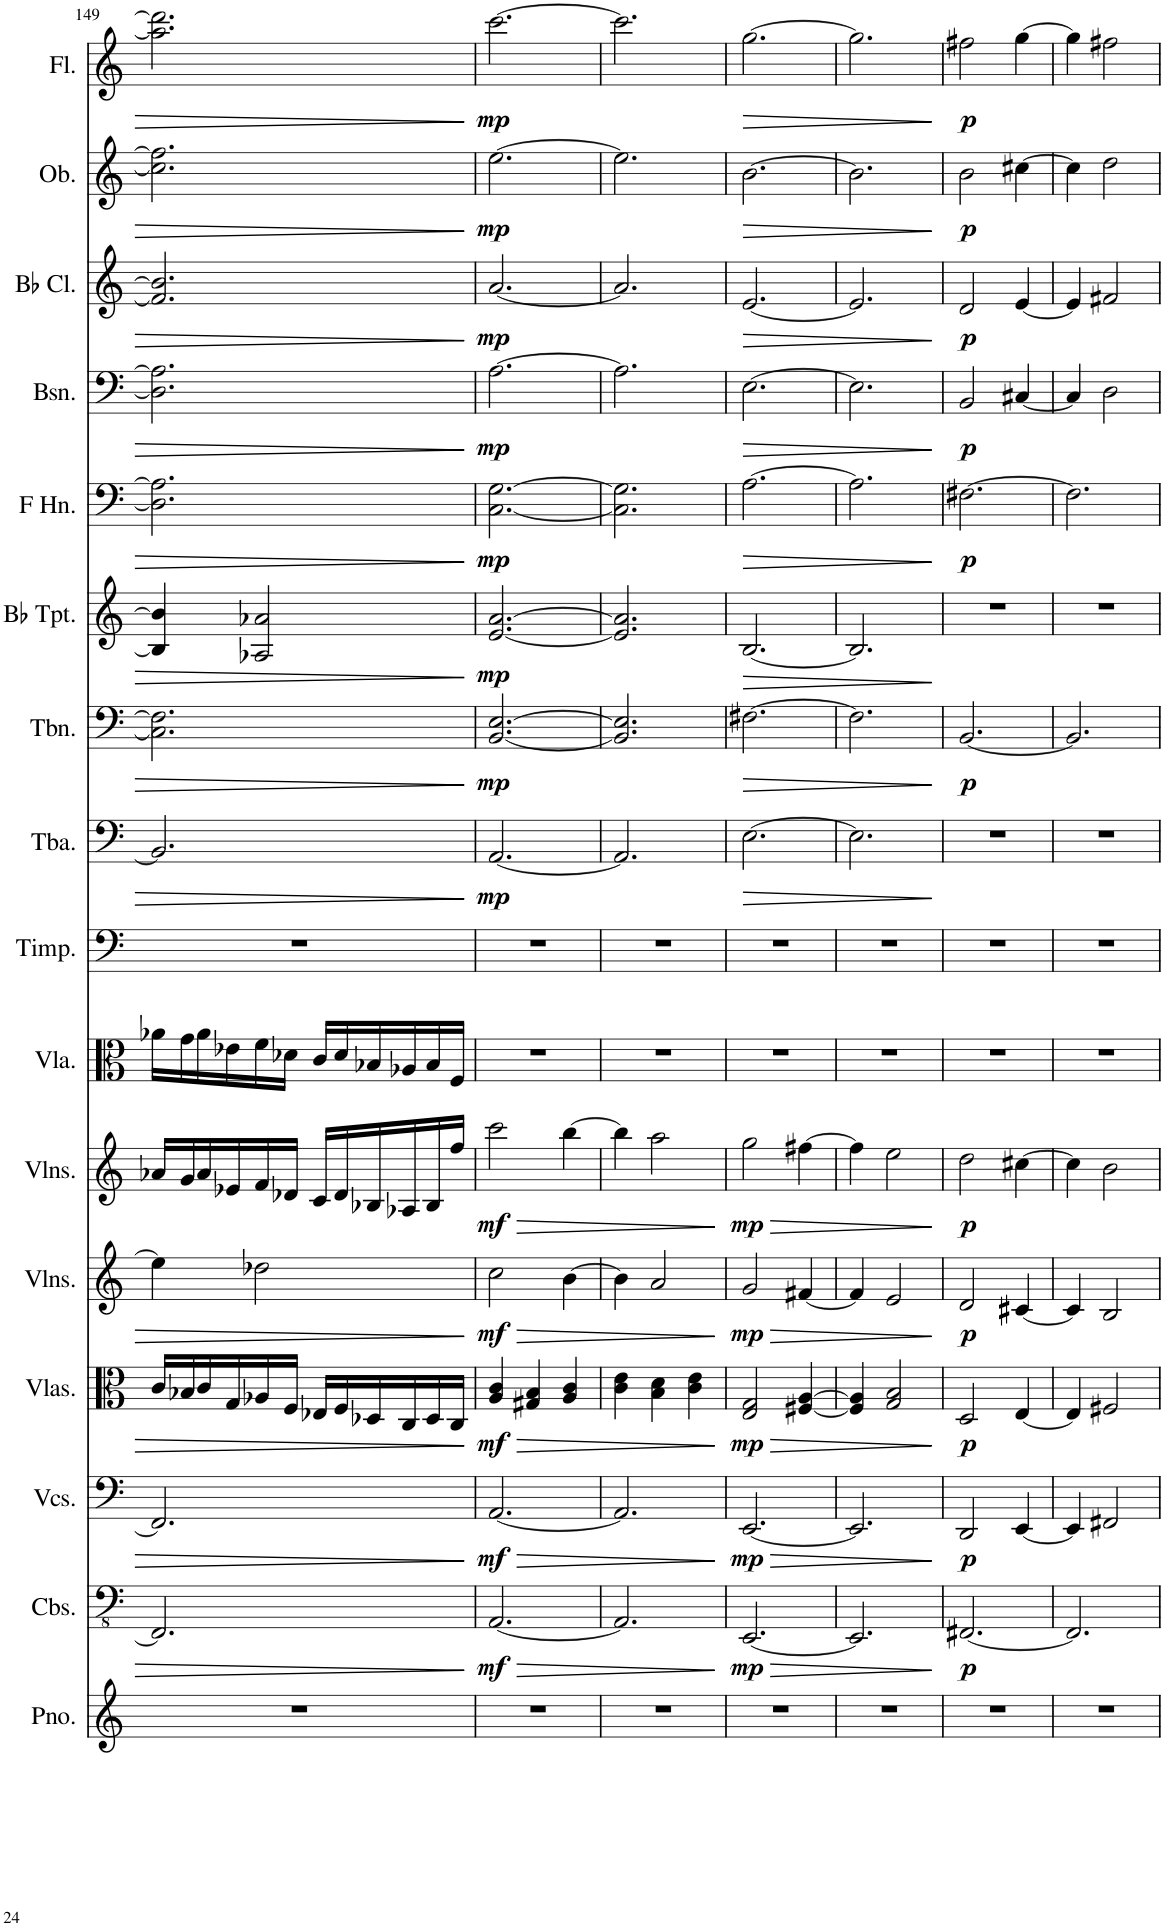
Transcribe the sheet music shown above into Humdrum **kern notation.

**kern	**kern	**dynam	**kern	**dynam	**kern	**dynam	**kern	**dynam	**kern	**dynam	**kern	**kern	**kern	**dynam	**kern	**dynam	**kern	**dynam	**kern	**dynam	**kern	**dynam	**kern	**dynam	**kern	**dynam	**kern	**dynam
*part16	*part15	*part15	*part14	*part14	*part13	*part13	*part12	*part12	*part11	*part11	*part10	*part9	*part8	*part8	*part7	*part7	*part6	*part6	*part5	*part5	*part4	*part4	*part3	*part3	*part2	*part2	*part1	*part1
*staff16	*staff15	*staff15	*staff14	*staff14	*staff13	*staff13	*staff12	*staff12	*staff11	*staff11	*staff10	*staff9	*staff8	*staff8	*staff7	*staff7	*staff6	*staff6	*staff5	*staff5	*staff4	*staff4	*staff3	*staff3	*staff2	*staff2	*staff1	*staff1
*I"Piano	*I"Contrabasses	*	*I"Violoncellos	*	*I"Violas	*	*I"Violins	*	*I"Violins	*	*I"Viola	*I"Timpani	*I"Tuba	*	*I"Trombone	*	*I"Bb Trumpet	*	*I"Horn in F	*	*I"Bassoon	*	*I"Bb Clarinet	*	*I"Oboe	*	*I"Flute	*
*I'Pno.	*I'Cbs.	*	*I'Vcs.	*	*I'Vlas.	*	*I'Vlns.	*	*I'Vlns.	*	*I'Vla.	*I'Timp.	*I'Tba.	*	*I'Tbn.	*	*I'Bb Tpt.	*	*	*	*I'Bsn.	*	*I'Bb Cl.	*	*I'Ob.	*	*I'Fl.	*
!!LO:PB:g=z
*clefG2	*clefFv4	*	*clefF4	*	*clefC3	*	*clefG2	*	*clefG2	*	*clefG2	*clefF4	*clefF4	*	*clefF4	*	*clefG2	*	*clefF4	*	*clefF4	*	*clefG2	*	*clefG2	*	*clefG2	*
*	*	*	*	*	*	*	*	*	*	*	*	*	*	*	*	*	*ITrd1c2	*	*ITrd4c7	*	*	*	*ITrd1c2	*	*	*	*	*
*k[]	*k[]	*	*k[]	*	*k[]	*	*k[]	*	*k[]	*	*k[]	*k[]	*k[]	*	*k[]	*	*k[]	*	*k[]	*	*k[]	*	*k[]	*	*k[]	*	*k[]	*
*M6/8	*M6/8	*	*M6/8	*	*M6/8	*	*M6/8	*	*M6/8	*	*M6/8	*M6/8	*M6/8	*	*M6/8	*	*M6/8	*	*M6/8	*	*M6/8	*	*M6/8	*	*M6/8	*	*M6/8	*
=149	=149	=149	=149	=149	=149	=149	=149	=149	=149	=149	=149	=149	=149	=149	=149	=149	=149	=149	=149	=149	=149	=149	=149	=149	=149	=149	=149	=149
2.r	2.FFF/]	.	2.FF/]	.	16c/LL	.	4ee-\]	.	16a-X/LL	.	16a-X\LL	2.r	2.BB-/]	.	2.C\] 2.F\]	.	4B-/] 4b-/]	.	2.D-\] 2.A-\]	.	2.D-\] 2.A-\]	.	2.f/] 2.b-/]	.	2.cc\] 2.ff\]	.	2.aa-\] 2.ddd-\]	.
.	.	.	.	.	16B-X/	.	.	.	16g/	.	16g\	.	.	.	.	.	.	.	.	.	.	.	.	.	.	.	.	.
.	.	.	.	.	16c/	.	.	.	16a-/	.	16a-\	.	.	.	.	.	.	.	.	.	.	.	.	.	.	.	.	.
.	.	.	.	.	16G/	.	.	.	16e-X/	.	16e-X\	.	.	.	.	.	.	.	.	.	.	.	.	.	.	.	.	.
.	.	.	.	.	16A-X/	.	2dd-X\	.	16f/	.	16f\	.	.	.	.	.	2A-X/ 2a-X/	.	.	.	.	.	.	.	.	.	.	.
.	.	.	.	.	16F/JJ	.	.	.	16d-X/JJ	.	16d-X\JJ	.	.	.	.	.	.	.	.	.	.	.	.	.	.	.	.	.
.	.	.	.	.	16E-X/LL	.	.	.	16c/LL	.	16c/LL	.	.	.	.	.	.	.	.	.	.	.	.	.	.	.	.	.
.	.	.	.	.	16F/	.	.	.	16d-/	.	16d-/	.	.	.	.	.	.	.	.	.	.	.	.	.	.	.	.	.
.	.	.	.	.	16D-X/	.	.	.	16B-X/	.	16B-X/	.	.	.	.	.	.	.	.	.	.	.	.	.	.	.	.	.
.	.	.	.	.	16C/	.	.	.	16A-X/	.	16A-X/	.	.	.	.	.	.	.	.	.	.	.	.	.	.	.	.	.
.	.	.	.	.	16D-/	.	.	.	16B-/	.	16B-/	.	.	.	.	.	.	.	.	.	.	.	.	.	.	.	.	.
.	.	.	.	.	16C/JJ	.	.	.	16ff/JJ	.	16F/JJ	.	.	.	.	.	.	.	.	.	.	.	.	.	.	.	.	.
=150	=150	=150	=150	=150	=150	=150	=150	=150	=150	=150	=150	=150	=150	=150	=150	=150	=150	=150	=150	=150	=150	=150	=150	=150	=150	=150	=150	=150
!	!	!LO:HP:b	!	!LO:HP:b	!	!LO:HP:b	!	!LO:HP:b	!	!LO:HP:b	!	!	!	!	!	!	!	!	!	!	!	!	!	!	!	!	!	!
!	!	!LO:DY:n=1:b	!	!LO:DY:n=1:b	!	!LO:DY:n=1:b	!	!LO:DY:n=1:b	!	!LO:DY:n=1:b	!	!	!	!LO:DY:b	!	!LO:DY:b	!	!LO:DY:b	!	!LO:DY:b	!	!LO:DY:b	!	!LO:DY:b	!	!LO:DY:b	!	!LO:DY:b
2.r	[2.AAA/	> mf	[2.AA/	> mf	4A/ 4c/	> mf	2cc\	> mf	2ccc\	> mf	2.r	2.r	[2.AA/	mp	[2.BB/ [2.E/	mp	[2.e/ [2.a/	mp	[2.C\ [2.G\	mp	[2.A\	mp	[2.a/	mp	[2.ee\	mp	[2.ccc\	mp
.	.	.	.	.	4G#X/ 4B/	.	.	.	.	.	.	.	.	.	.	.	.	.	.	.	.	.	.	.	.	.	.	.
.	.	.	.	.	4A/ 4c/	.	[4b\	.	[4bb\	.	.	.	.	.	.	.	.	.	.	.	.	.	.	.	.	.	.	.
=151	=151	=151	=151	=151	=151	=151	=151	=151	=151	=151	=151	=151	=151	=151	=151	=151	=151	=151	=151	=151	=151	=151	=151	=151	=151	=151	=151	=151
2.r	2.AAA/]	.	2.AA/]	.	4c\ 4e\	.	4b\]	.	4bb\]	.	2.r	2.r	2.AA/]	.	2.BB/] 2.E/]	.	2.e/] 2.a/]	.	2.C\] 2.G\]	.	2.A\]	.	2.a/]	.	2.ee\]	.	2.ccc\]	.
.	.	.	.	.	4B\ 4d\	.	2a/	.	2aa\	.	.	.	.	.	.	.	.	.	.	.	.	.	.	.	.	.	.	.
.	.	.	.	.	4c\ 4e\	.	.	.	.	.	.	.	.	.	.	.	.	.	.	.	.	.	.	.	.	.	.	.
.	.	]	.	]	.	]	.	]	.	]	.	.	.	.	.	.	.	.	.	.	.	.	.	.	.	.	.	.
=152	=152	=152	=152	=152	=152	=152	=152	=152	=152	=152	=152	=152	=152	=152	=152	=152	=152	=152	=152	=152	=152	=152	=152	=152	=152	=152	=152	=152
!	!	!LO:HP:b	!	!LO:HP:b	!	!LO:HP:b	!	!LO:HP:b	!	!LO:HP:b	!	!	!	!LO:HP:b	!	!LO:HP:b	!	!LO:HP:b	!	!LO:HP:b	!	!LO:HP:b	!	!LO:HP:b	!	!LO:HP:b	!	!LO:HP:b
!	!	!LO:DY:n=1:b	!	!LO:DY:n=1:b	!	!LO:DY:n=1:b	!	!LO:DY:n=1:b	!	!LO:DY:n=1:b	!	!	!	!	!	!	!	!	!	!	!	!	!	!	!	!	!	!
2.r	[2.EEE/	> mp	[2.EE/	> mp	2E/ 2G/	> mp	2g/	> mp	2gg\	> mp	2.r	2.r	[2.E\	>	[2.F#X\	>	[2.B/	>	[2.A\	>	[2.E\	>	[2.e/	>	[2.b\	>	[2.gg\	>
.	.	.	.	.	[4F#X/ [4A/	.	[4f#X/	.	[4ff#X\	.	.	.	.	.	.	.	.	.	.	.	.	.	.	.	.	.	.	.
=153	=153	=153	=153	=153	=153	=153	=153	=153	=153	=153	=153	=153	=153	=153	=153	=153	=153	=153	=153	=153	=153	=153	=153	=153	=153	=153	=153	=153
2.r	2.EEE/]	.	2.EE/]	.	4F#/] 4A/]	.	4f#/]	.	4ff#\]	.	2.r	2.r	2.E\]	.	2.F#\]	.	2.B/]	.	2.A\]	.	2.E\]	.	2.e/]	.	2.b\]	.	2.gg\]	.
.	.	.	.	.	2G/ 2B/	.	2e/	.	2ee\	.	.	.	.	.	.	.	.	.	.	.	.	.	.	.	.	.	.	.
.	.	]	.	]	.	]	.	]	.	]	.	.	.	]	.	]	.	]	.	]	.	]	.	]	.	]	.	]
=154	=154	=154	=154	=154	=154	=154	=154	=154	=154	=154	=154	=154	=154	=154	=154	=154	=154	=154	=154	=154	=154	=154	=154	=154	=154	=154	=154	=154
!	!	!LO:DY:b	!	!LO:DY:b	!	!LO:DY:b	!	!LO:DY:b	!	!LO:DY:b	!	!	!	!	!	!LO:DY:b	!	!	!	!LO:DY:b	!	!LO:DY:b	!	!LO:DY:b	!	!LO:DY:b	!	!LO:DY:b
2.r	[2.FFF#X/	p	2DD/	p	2D/	p	2d/	p	2dd\	p	2.r	2.r	2.r	.	[2.BB/	p	2.r	.	[2.F#X\	p	2BB/	p	2d/	p	2b\	p	2ff#X\	p
.	.	.	[4EE/	.	[4E/	.	[4c#X/	.	[4cc#X\	.	.	.	.	.	.	.	.	.	.	.	[4C#X/	.	[4e/	.	[4cc#X\	.	[4gg\	.
=155	=155	=155	=155	=155	=155	=155	=155	=155	=155	=155	=155	=155	=155	=155	=155	=155	=155	=155	=155	=155	=155	=155	=155	=155	=155	=155	=155	=155
2.r	2.FFF#/]	.	4EE/]	.	4E/]	.	4c#/]	.	4cc#\]	.	2.r	2.r	2.r	.	2.BB/]	.	2.r	.	2.F#\]	.	4C#/]	.	4e/]	.	4cc#\]	.	4gg\]	.
.	.	.	2FF#X/	.	2F#X/	.	2B/	.	2b\	.	.	.	.	.	.	.	.	.	.	.	2D\	.	2f#X/	.	2dd\	.	2ff#X\	.
=	=	=	=	=	=	=	=	=	=	=	=	=	=	=	=	=	=	=	=	=	=	=	=	=	=	=	=	=
*-	*-	*-	*-	*-	*-	*-	*-	*-	*-	*-	*-	*-	*-	*-	*-	*-	*-	*-	*-	*-	*-	*-	*-	*-	*-	*-	*-	*-
